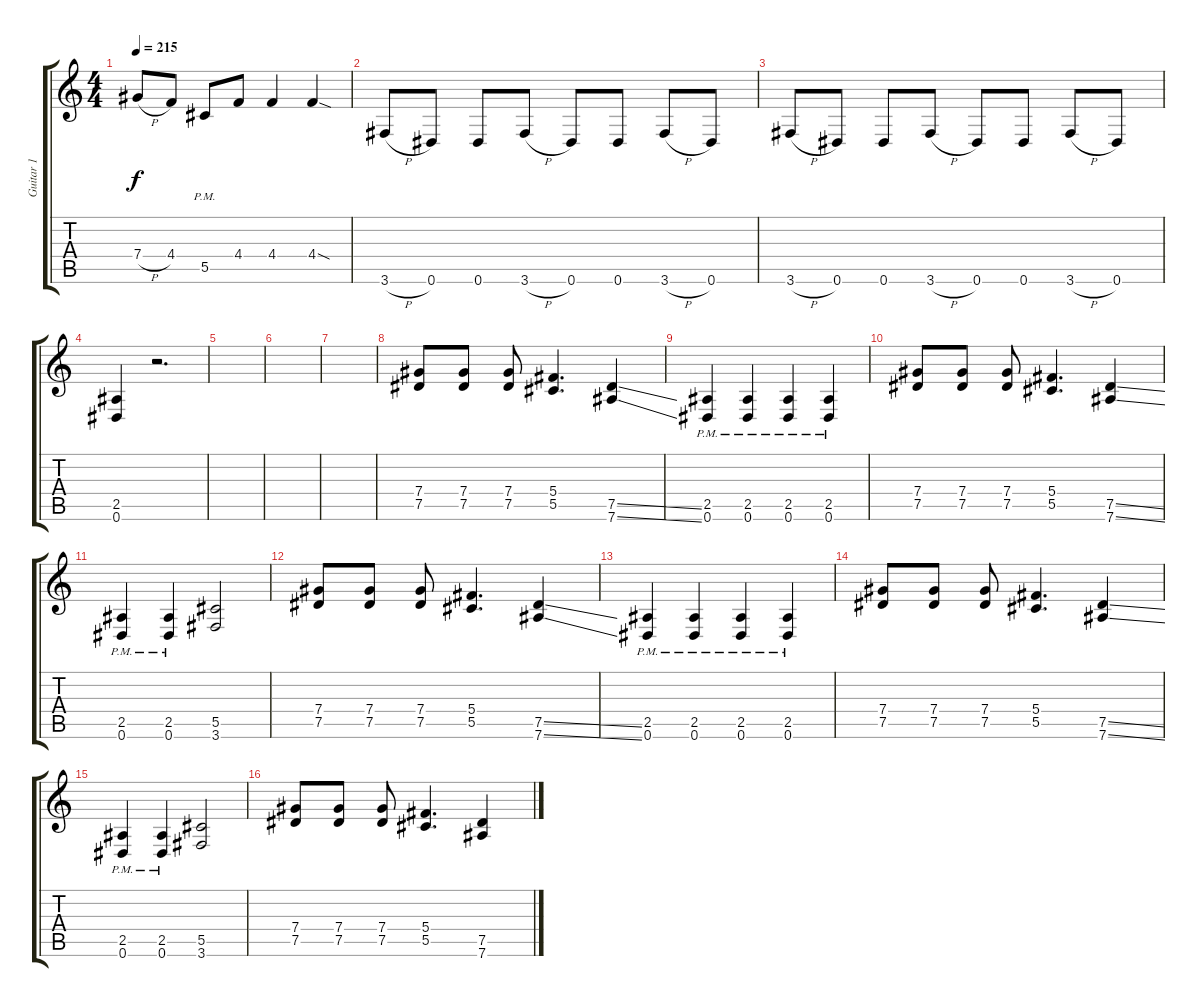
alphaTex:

\track ("Guitar 1" "Guitar 1") {instrument overdrivenguitar}
\staff {score tabs}
\tuning (Eb4 Bb3 Gb3 Db3 Ab2 Eb2) {hide}
\ts (4 4)
\tempo 215
\clef g2
\ks c
7.4{h}.8{dy f} 4.4.8 5.5{pm}.8 4.4.8 4.4.4 4.4{sod}.4 |
3.6{h}.8 0.6.8 0.6.8 3.6{h}.8 0.6.8 0.6.8 3.6{h}.8 0.6.8 |
3.6{h}.8 0.6.8 0.6.8 3.6{h}.8 0.6.8 0.6.8 3.6{h}.8 0.6.8 |
(2.5 0.6).4 r.2{d} |
|
|
|
(7.4 7.5).8 (7.4 7.5).8 (7.4 7.5).8 (5.4 5.5).4{d} (7.5{ss} 7.6{ss}).4 |
(2.5 0.6{pm}).4 (2.5 0.6{pm}).4 (2.5 0.6{pm}).4 (2.5 0.6{pm}).4 |
(7.4 7.5).8 (7.4 7.5).8 (7.4 7.5).8 (5.4 5.5).4{d} (7.5{ss} 7.6{ss}).4 |
(2.5 0.6{pm}).4 (2.5 0.6{pm}).4 (5.5 3.6).2 |
(7.4 7.5).8 (7.4 7.5).8 (7.4 7.5).8 (5.4 5.5).4{d} (7.5{ss} 7.6{ss}).4 |
(2.5 0.6{pm}).4 (2.5 0.6{pm}).4 (2.5 0.6{pm}).4 (2.5 0.6{pm}).4 |
(7.4 7.5).8 (7.4 7.5).8 (7.4 7.5).8 (5.4 5.5).4{d} (7.5{ss} 7.6{ss}).4 |
(2.5 0.6{pm}).4 (2.5 0.6{pm}).4 (5.5 3.6).2 |
(7.4 7.5).8 (7.4 7.5).8 (7.4 7.5).8 (5.4 5.5).4{d} (7.5{ss} 7.6{ss}).4
